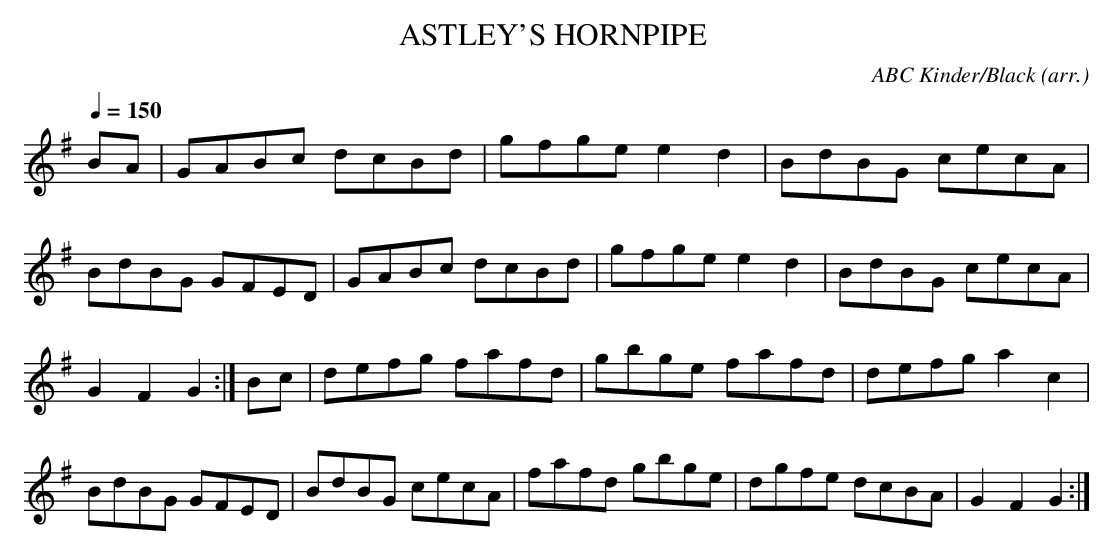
X:1
T:ASTLEY'S HORNPIPE \
C:ABC Kinder/Black (arr.)\
M:4/4\
Q:1/4=150\
L:1/8\
K:G\
BA|GABc dcBd|gfge e2d2|BdBG cecA|BdBG GFED|\
GABc dcBd|gfge e2d2|BdBG cecA|G2F2G2 :|\
Bc|defg fafd|gbge fafd|defg a2c2|BdBG GFED|\
BdBG cecA|fafd gbge|dgfe dcBA|G2F2G2 :|\
\
\
